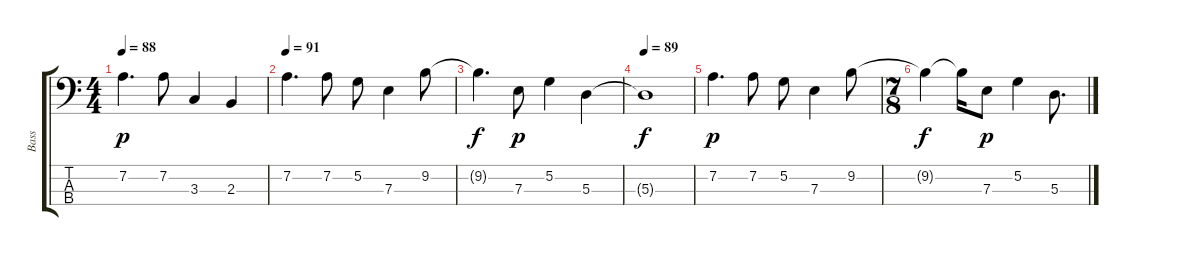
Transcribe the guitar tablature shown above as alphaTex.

\track ("Bass" "Bass") {instrument electricbassfinger}
\staff {score tabs}
\tuning (G2 D2 A1 E1) {hide}
\ts (4 4)
\tempo 88
\clef f4
\ks c
7.2.4{d dy p} 7.2.8 3.3.4 2.3.4 |
\tempo 91
7.2.4{d} 7.2.8 5.2.8 7.3.4 9.2.8 |
9.2{t}.4{d dy f} 7.3.8{dy p} 5.2.4 5.3.4 |
\tempo 89
5.3{t}.1{dy f} |
7.2.4{d dy p} 7.2.8 5.2.8 7.3.4 9.2.8 |
\ts (7 8)
9.2{t}.4{dy f} 9.2{t}.16 7.3.8{dy p} 5.2.4 5.3.8{d}
